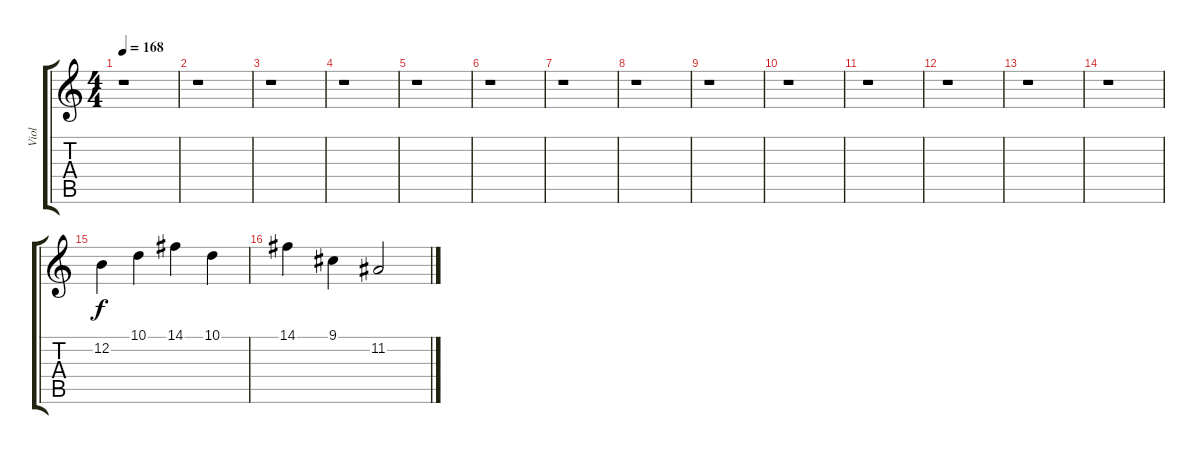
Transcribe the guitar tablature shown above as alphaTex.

\track ("Viol" "Viol") {instrument violin}
\staff {score tabs}
\tuning (E4 B3 G3 D3 A2 E2) {hide}
\ts (4 4)
\tempo 168
\clef g2
\ks c
r.1{dy f} |
r.1 |
r.1 |
r.1 |
r.1 |
r.1 |
r.1 |
r.1 |
r.1 |
r.1 |
r.1 |
r.1 |
r.1 |
r.1 |
12.2.4 10.1.4 14.1.4 10.1.4 |
14.1.4 9.1.4 11.2.2
